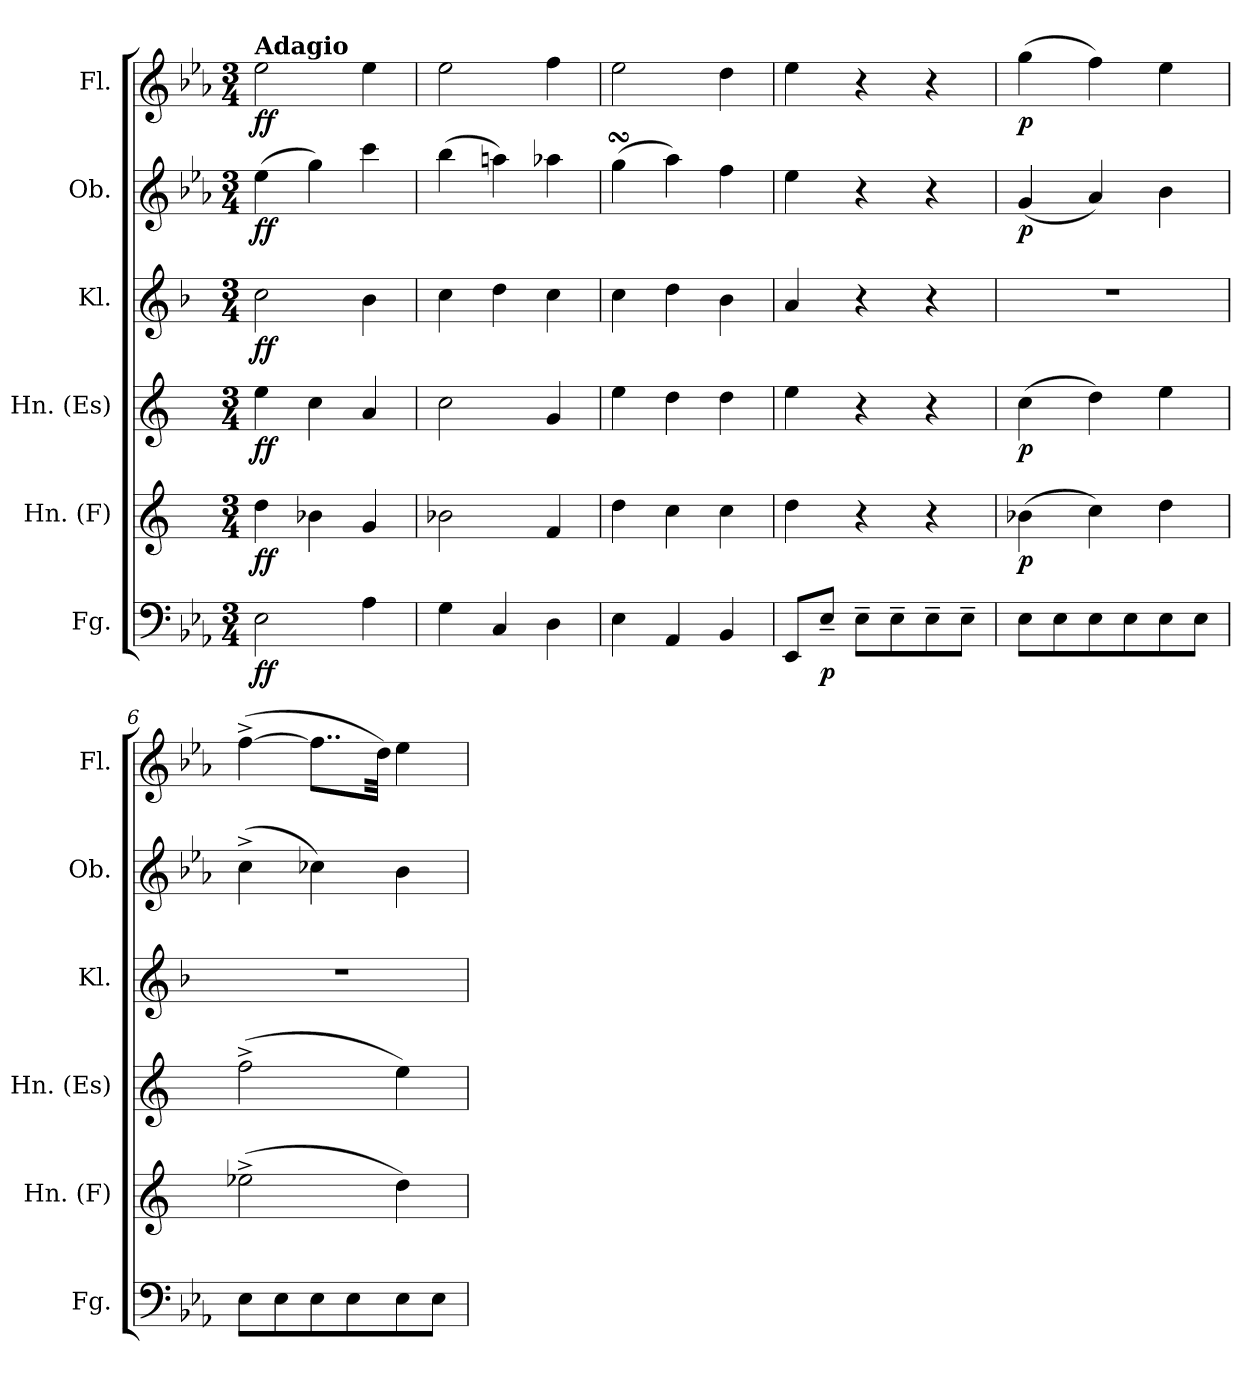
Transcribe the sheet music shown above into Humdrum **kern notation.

**kern	**dynam	**kern	**dynam	**kern	**dynam	**kern	**dynam	**kern	**dynam	**kern	**dynam
*part6	*part6	*part5	*part5	*part4	*part4	*part3	*part3	*part2	*part2	*part1	*part1
*staff6	*staff6	*staff5	*staff5	*staff4	*staff4	*staff3	*staff3	*staff2	*staff2	*staff1	*staff1
*I"Fg.	*	*I"Hn. (F)	*	*I"Hn. (Es)	*	*I"Kl.	*	*I"Ob.	*	*I"Fl.	*
*I'Fg.	*	*I'Hn. (F)	*	*I'Hn. (Es)	*	*I'Kl.	*	*I'Ob.	*	*I'Fl.	*
*clefF4	*	*clefG2	*	*clefG2	*	*clefG2	*	*clefG2	*	*clefG2	*
*	*	*ITrd4c7	*	*ITrd5c9	*	*ITrd1c2	*	*	*	*	*
*k[b-e-a-]	*	*k[b-]	*	*k[b-e-a-]	*	*k[b-e-a-]	*	*k[b-e-a-]	*	*k[b-e-a-]	*
*E-:	*	*	*	*	*	*E-:	*	*E-:	*	*E-:	*
*M3/4	*	*M3/4	*	*M3/4	*	*M3/4	*	*M3/4	*	*M3/4	*
=1	=1	=1	=1	=1	=1	=1	=1	=1	=1	=1	=1
!	!	!	!	!	!	!	!	!	!	!LO:TX:a:B:t=Adagio	!
!	!LO:DY:b	!	!LO:DY:b	!	!LO:DY:b	!	!LO:DY:b	!	!LO:DY:b	!	!LO:DY:b
2E-\	ff	4g\	ff	4g\	ff	2b-\	ff	(>4ee-\	ff	2ee-\	ff
.	.	4e-X\	.	4e-\	.	.	.	4gg\)	.	.	.
4A-\	.	4c/	.	4c/	.	4a-\	.	4ccc\	.	4ee-\	.
=2	=2	=2	=2	=2	=2	=2	=2	=2	=2	=2	=2
4G\	.	2e-X\	.	2e-\	.	4b-\	.	(>4bb-\	.	2ee-\	.
4C/	.	.	.	.	.	4cc\	.	4aan\)	.	.	.
4D\	.	4B-/	.	4B-/	.	4b-\	.	4aa-X\	.	4ff\	.
=3	=3	=3	=3	=3	=3	=3	=3	=3	=3	=3	=3
4E-\	.	4g\	.	4g\	.	4b-\	.	(>4ggsSsS\	.	2ee-\	.
4AA-/	.	4f\	.	4f\	.	4cc\	.	4aa-\)	.	.	.
4BB-/	.	4f\	.	4f\	.	4a-\	.	4ff\	.	4dd\	.
=4	=4	=4	=4	=4	=4	=4	=4	=4	=4	=4	=4
8EE-/L	.	4g\	.	4g\	.	4g/	.	4ee-\	.	4ee-\	.
!	!LO:DY:b	!	!	!	!	!	!	!	!	!	!
8E-~/J	p	.	.	.	.	.	.	.	.	.	.
8E-~\L	.	4r	.	4r	.	4r	.	4r	.	4r	.
8E-~\	.	.	.	.	.	.	.	.	.	.	.
8E-~\	.	4r	.	4r	.	4r	.	4r	.	4r	.
8E-~\J	.	.	.	.	.	.	.	.	.	.	.
=5	=5	=5	=5	=5	=5	=5	=5	=5	=5	=5	=5
!	!	!	!LO:DY:b	!	!LO:DY:b	!	!	!	!LO:DY:b	!	!LO:DY:b
8E-\L	.	(>4e-X\	p	(>4e-\	p	2.r	.	(<4g/	p	(>4gg\	p
8E-\	.	.	.	.	.	.	.	.	.	.	.
8E-\	.	4f\)	.	4f\)	.	.	.	4a-/)	.	4ff\)	.
8E-\	.	.	.	.	.	.	.	.	.	.	.
8E-\	.	4g\	.	4g\	.	.	.	4b-\	.	4ee-\	.
8E-\J	.	.	.	.	.	.	.	.	.	.	.
=6	=6	=6	=6	=6	=6	=6	=6	=6	=6	=6	=6
8E-\L	.	(>2a-X^\	.	(>2a-^\	.	2.r	.	(>4cc^\	.	(>[4ff^\	.
8E-\	.	.	.	.	.	.	.	.	.	.	.
8E-\	.	.	.	.	.	.	.	4cc-X\)	.	8..ff\L]	.
8E-\	.	.	.	.	.	.	.	.	.	.	.
.	.	.	.	.	.	.	.	.	.	32dd\Jkk)	.
8E-\	.	4g\)	.	4g\)	.	.	.	4b-\	.	4ee-\	.
8E-\J	.	.	.	.	.	.	.	.	.	.	.
=	=	=	=	=	=	=	=	=	=	=	=
*-	*-	*-	*-	*-	*-	*-	*-	*-	*-	*-	*-
